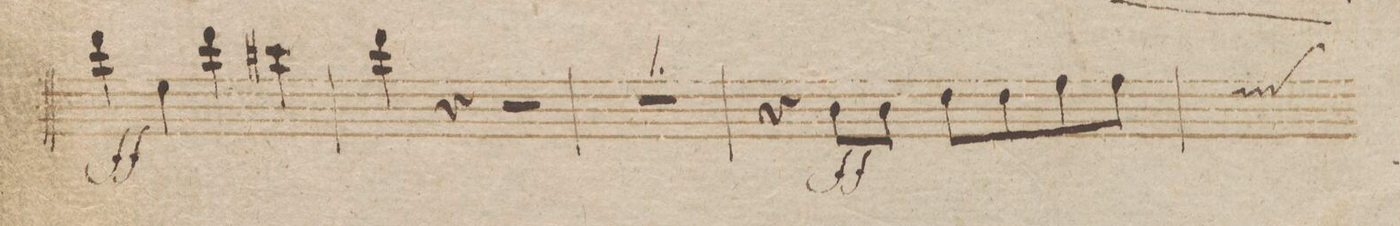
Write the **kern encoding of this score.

**kern	**dynam
*I"Violino 1mo	*
*clefG2	*
*k[b-]	*
*met(c|)	*
*M2/2	*
4ddd\	ff
4ee\	.
4ddd\	.
4ccc#X\	.
=46	=46
4ddd\	.
4r	.
2r	.
=47	=47
1r	.
=48	=48
4r	.
8b-\L	ff
8b-\J	.
8dd\L	.
8dd\	.
8ff\	.
8ff\J	.
*custos:ee	*
=49	=49
*-	*-
